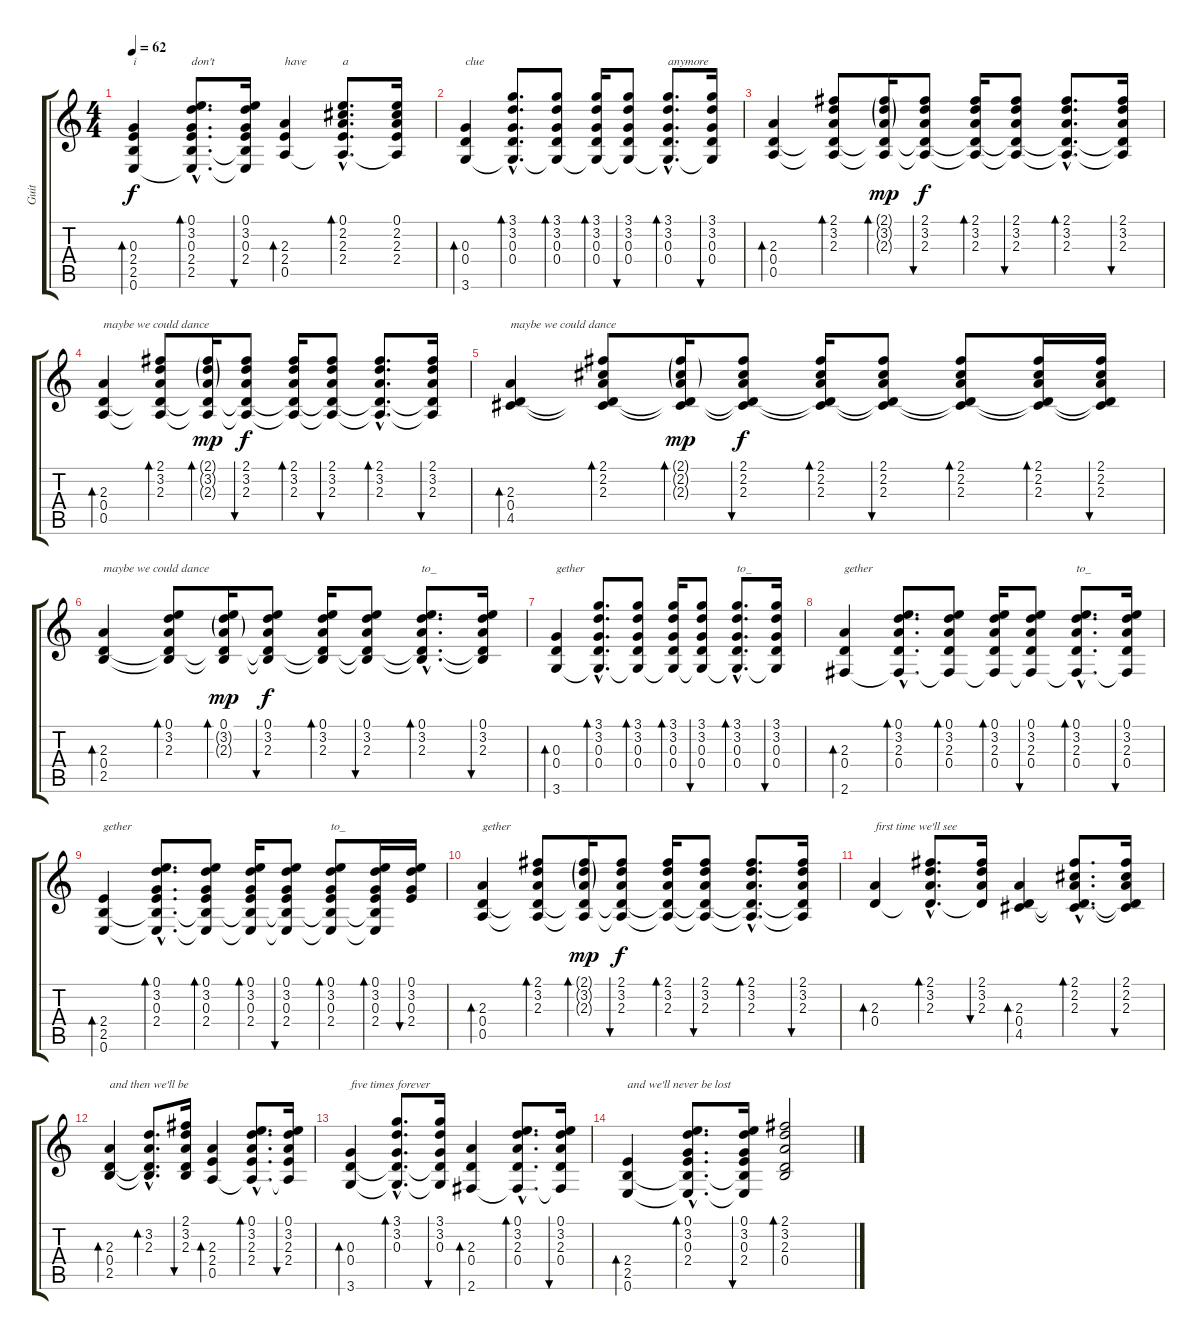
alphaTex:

\track ("Guit " "Guit ") {instrument acousticguitarsteel}
\staff {score tabs}
\tuning (E4 B3 G3 D3 A2 E2) {hide}
\ts (4 4)
\tempo 62
\clef g2
\ks c
(0.3 2.4 2.5 0.6).4{bd 30 txt "i" dy f} (0.1{hac} 3.2{hac} 0.3{hac} 2.4{hac} 2.5{hac} 0.6{hac t}).8{d bd 30 txt "don't "} (0.1 3.2 0.3 2.4 2.5{t} 0.6{t}).16{bu 30} (2.3 2.4 0.5).4{bd 30 txt "have"} (0.1{hac} 2.2{hac} 2.3{hac} 2.4{hac} 0.5{hac t}).8{d bd 30 txt "a"} (0.1 2.2 2.3 2.4 0.5{t}).16 |
(0.3 0.4 3.6).4{bd 30 txt "clue"} (3.1{hac} 3.2{hac} 0.3{hac} 0.4{hac} 3.6{hac t}).8{d bd 30} (3.1 3.2 0.3 0.4 3.6{t}).8{bd 30} (3.1 3.2 0.3 0.4 3.6{t}).16{bd 30} (3.1 3.2 0.3 0.4 3.6{t}).8{bu 30} (3.1{hac} 3.2{hac} 0.3{hac} 0.4{hac} 3.6{hac t}).8{d bd 30 txt "anymore"} (3.1 3.2 0.3 0.4 3.6{t}).16{bu 30} |
(2.3 0.4 0.5).4{bd 30} (2.1 3.2 2.3 0.4{t} 0.5{t}).8{bd 30} (2.1{g} 3.2{g} 2.3{g} 0.4{t} 0.5{t}).16{bd 30 dy mp} (2.1 3.2 2.3 0.4{t} 0.5{t}).8{bu 30 dy f} (2.1 3.2 2.3 0.4{t} 0.5{t}).16{bd 30} (2.1 3.2 2.3 0.4{t} 0.5{t}).8{bu 30} (2.1{hac} 3.2{hac} 2.3{hac} 0.4{hac t} 0.5{hac t}).8{d bd 30} (2.1 3.2 2.3 0.4{t} 0.5{t}).16{bu 30} |
\section ("" "")
(2.3 0.4 0.5).4{bd 30 txt "maybe we could dance"} (2.1 3.2 2.3 0.4{t} 0.5{t}).8{bd 30} (2.1{g} 3.2{g} 2.3{g} 0.4{t} 0.5{t}).16{bd 30 dy mp} (2.1 3.2 2.3 0.4{t} 0.5{t}).8{bu 30 dy f} (2.1 3.2 2.3 0.4{t} 0.5{t}).16{bd 30} (2.1 3.2 2.3 0.4{t} 0.5{t}).8{bu 30} (2.1{hac} 3.2{hac} 2.3{hac} 0.4{hac t} 0.5{hac t}).8{d bd 30} (2.1 3.2 2.3 0.4{t} 0.5{t}).16{bu 30} |
(2.3 0.4 4.5).4{bd 30 txt "maybe we could dance"} (2.1 2.2 2.3 0.4{t} 4.5{t}).8{bd 30} (2.1{g} 2.2{g} 2.3{g} 0.4{t} 4.5{t}).16{bd 30 dy mp} (2.1 2.2 2.3 0.4{t} 4.5{t}).8{bu 30 dy f} (2.1 2.2 2.3 0.4{t} 4.5{t}).16{bd 30} (2.1 2.2 2.3 0.4{t} 4.5{t}).8{bu 30} (2.1 2.2 2.3 0.4{t} 4.5{t}).8{bd 30} (2.1 2.2 2.3 0.4{t} 4.5{t}).16{bd 30} (2.1 2.2 2.3 0.4{t} 4.5{t}).16{bu 30} |
(2.3 0.4 2.5).4{bd 30 txt "maybe we could dance"} (0.1 3.2 2.3 0.4{t} 2.5{t}).8{bd 30} (0.1 3.2{g} 2.3{g} 0.4{t} 2.5{t}).16{bd 30 dy mp} (0.1 3.2 2.3 0.4{t} 2.5{t}).8{bu 30 dy f} (0.1 3.2 2.3 0.4{t} 2.5{t}).16{bd 30} (0.1 3.2 2.3 0.4{t} 2.5{t}).8{bu 30} (0.1{hac} 3.2{hac} 2.3{hac} 0.4{hac t} 2.5{hac t}).8{d bd 30 txt "to_"} (0.1 3.2 2.3 0.4{t} 2.5{t}).16{bu 30} |
(0.3 0.4 3.6).4{bd 30 txt "gether"} (3.1{hac} 3.2{hac} 0.3{hac} 0.4{hac} 3.6{hac t}).8{d bd 30} (3.1 3.2 0.3 0.4 3.6{t}).8{bd 30} (3.1 3.2 0.3 0.4 3.6{t}).16{bd 30} (3.1 3.2 0.3 0.4 3.6{t}).8{bu 30} (3.1{hac} 3.2{hac} 0.3{hac} 0.4{hac} 3.6{hac t}).8{d bd 30 txt "to_"} (3.1 3.2 0.3 0.4 3.6{t}).16{bu 30} |
(2.3 0.4 2.6).4{bd 30 txt "gether"} (0.1{hac} 3.2{hac} 2.3{hac} 0.4{hac} 2.6{hac t}).8{d bd 30} (0.1 3.2 2.3 0.4 2.6{t}).8{bd 30} (0.1 3.2 2.3 0.4 2.6{t}).16{bd 30} (0.1 3.2 2.3 0.4 2.6{t}).8{bu 30} (0.1{hac} 3.2{hac} 2.3{hac} 0.4{hac} 2.6{hac t}).8{d bd 30 txt "to_"} (0.1 3.2 2.3 0.4 2.6{t}).16{bu 30} |
(2.4 2.5 0.6).4{bd 30 txt "gether"} (0.1{hac} 3.2{hac} 0.3{hac} 2.4{hac} 2.5{hac t} 0.6{hac t}).8{d bd 30} (0.1 3.2 0.3 2.4 2.5{t} 0.6{t}).8{bd 30} (0.1 3.2 0.3 2.4 2.5{t} 0.6{t}).16{bd 30} (0.1 3.2 0.3 2.4 2.5{t} 0.6{t}).8{bu 30} (0.1 3.2 0.3 2.4 2.5{t} 0.6{t}).8{bd 30 txt "to_"} (0.1 3.2 0.3 2.4 2.5{t} 0.6{t}).16{bd 30} (0.1 3.2 0.3 2.4).16{bu 30} |
(2.3 0.4 0.5).4{bd 30 txt "gether"} (2.1 3.2 2.3 0.4{t} 0.5{t}).8{bd 30} (2.1{g} 3.2{g} 2.3{g} 0.4{t} 0.5{t}).16{bd 30 dy mp} (2.1 3.2 2.3 0.4{t} 0.5{t}).8{bu 30 dy f} (2.1 3.2 2.3 0.4{t} 0.5{t}).16{bd 30} (2.1 3.2 2.3 0.4{t} 0.5{t}).8{bu 30} (2.1{hac} 3.2{hac} 2.3{hac} 0.4{hac t} 0.5{hac t}).8{d bd 30} (2.1 3.2 2.3 0.4{t} 0.5{t}).16{bu 30} |
(2.3 0.4).4{bd 30 txt "first time we'll see " volume 0} (2.1{hac} 3.2{hac} 2.3{hac} 0.4{hac t}).8{d bd 30} (2.1 3.2 2.3 0.4{t}).16{bu 30} (2.3 0.4 4.5).4{bd 30} (2.1{hac} 2.2{hac} 2.3{hac} 0.4{hac t} 4.5{hac t}).8{d bd 30} (2.1 2.2 2.3 0.4{t} 4.5{t}).16{bu 30} |
(2.3 0.4 2.5).4{bd 30 txt "and then we'll be"} (3.2{hac} 2.3{hac} 0.4{hac t} 2.5{hac t}).8{d bd 30} (2.1 3.2 2.3 0.4{t} 2.5{t}).16{bu 30} (2.3 2.4 0.5).4{bd 30} (0.1{hac} 3.2{hac} 2.3{hac} 2.4{hac} 0.5{hac t}).8{d bd 30} (0.1 3.2 2.3 2.4 0.5{t}).16{bu 30} |
(0.3 0.4 3.6).4{bd 30 txt "five times forever"} (3.1{hac} 3.2{hac} 0.3{hac} 0.4{hac t} 3.6{hac t}).8{d bd 30} (3.1 3.2 0.3 0.4{t} 3.6{t}).16{bu 30} (2.3 0.4 2.6).4{bd 30} (0.1{hac} 3.2{hac} 2.3{hac} 0.4{hac} 2.6{hac t}).8{d bd 30} (0.1 3.2 2.3 0.4 2.6{t}).16{bu 30} |
(2.4 2.5 0.6).4{bd 30 txt "and we'll never be lost"} (0.1{hac} 3.2{hac} 0.3{hac} 2.4{hac} 2.5{hac t} 0.6{hac t}).8{d bd 30} (0.1 3.2 0.3 2.4 2.5{t} 0.6{t}).16{bu 30} (2.1 3.2 2.3 0.4 2.5{t}).2{bd 30}
